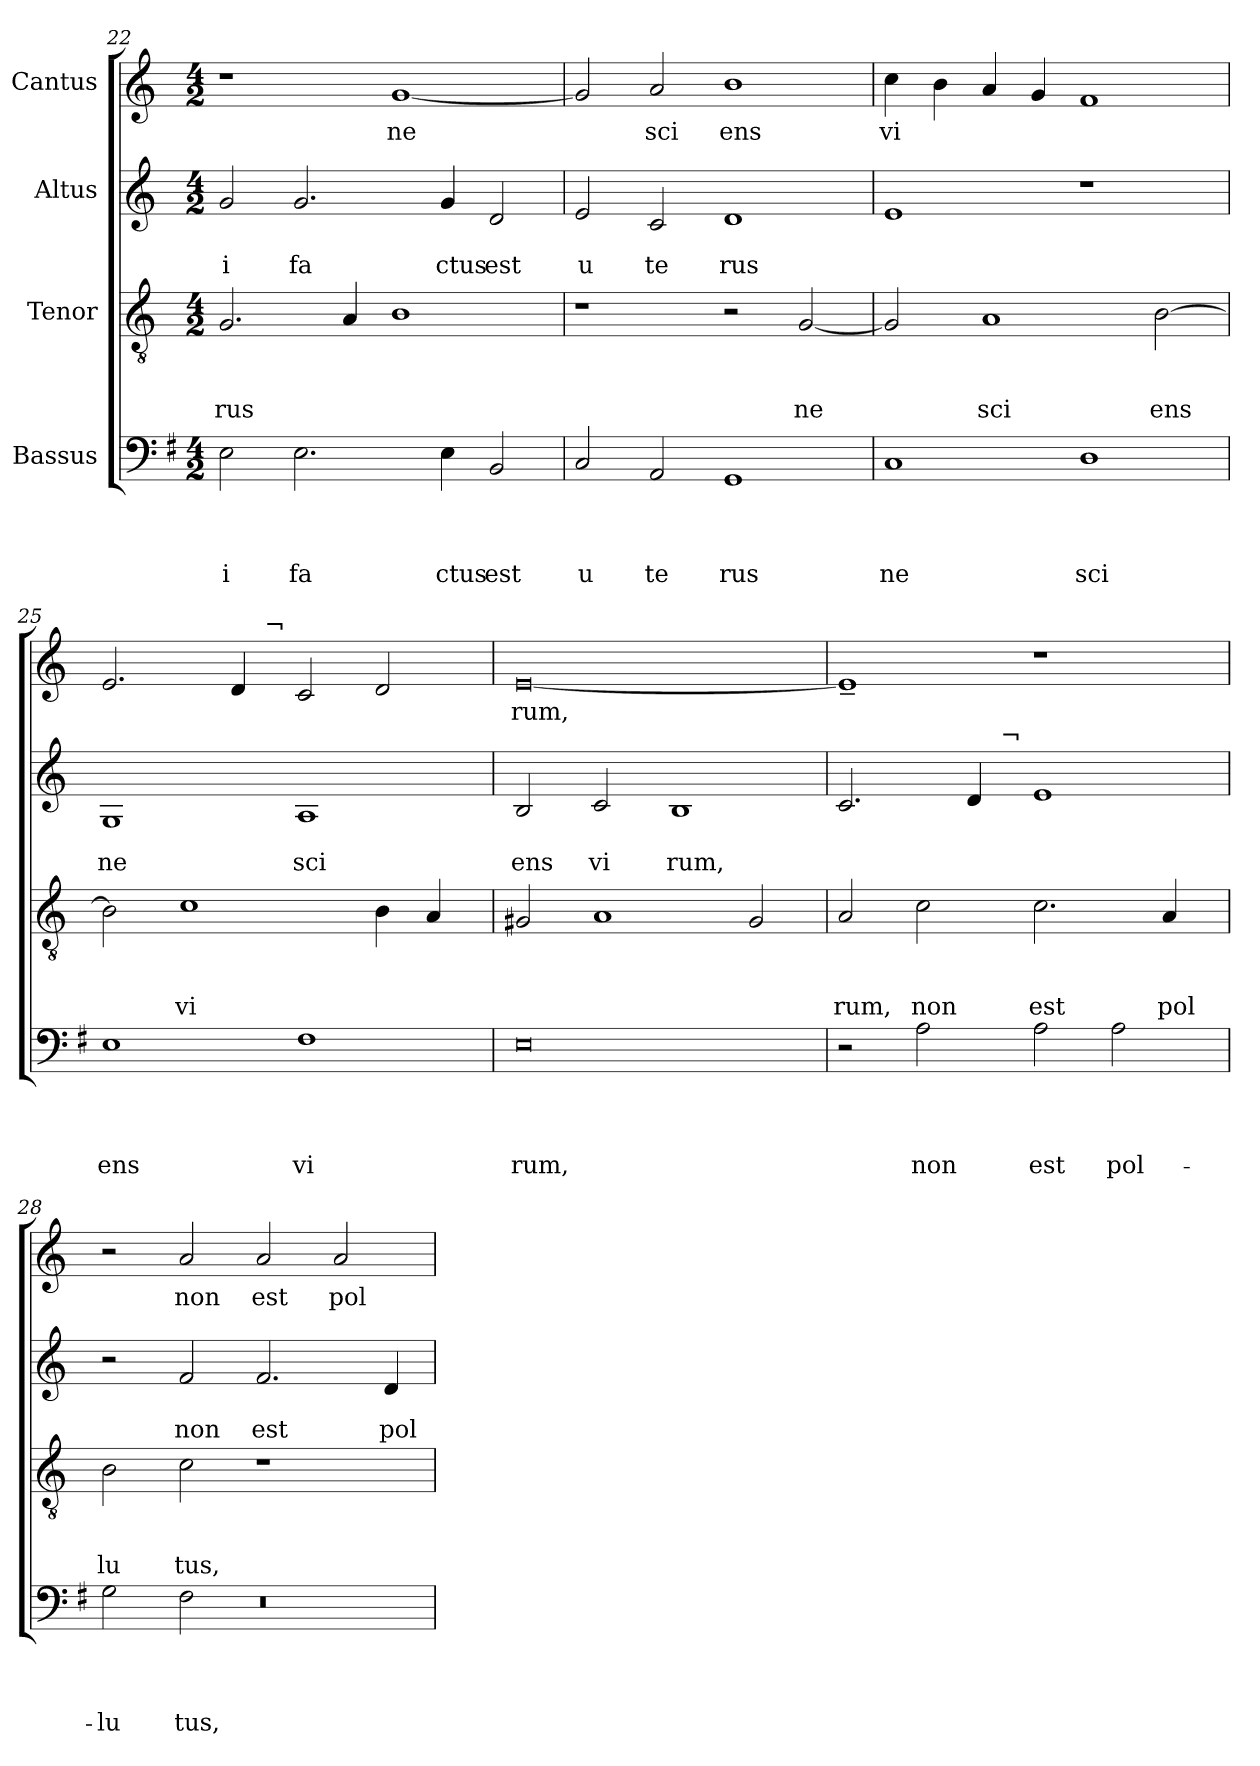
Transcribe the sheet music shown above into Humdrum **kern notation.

**kern	**text	**text	**text	**text	**kern	**text	**text	**text	**kern	**text	**text	**kern	**text
*part4	*part4	*part4	*part4	*part4	*part3	*part3	*part3	*part3	*part2	*part2	*part2	*part1	*part1
*staff4	*staff4	*staff4	*staff4	*staff4	*staff3	*staff3	*staff3	*staff3	*staff2	*staff2	*staff2	*staff1	*staff1
*I"Bassus	*	*	*	*	*I"Tenor	*	*	*	*I"Altus	*	*	*I"Cantus	*
*clefF4	*	*	*	*	*clefGv2	*	*	*	*clefG2	*	*	*clefG2	*
*ITrd-3c-5	*	*	*	*	*	*	*	*	*	*	*	*	*
*k[]	*	*	*	*	*k[]	*	*	*	*k[]	*	*	*k[]	*
*C:	*	*	*	*	*C:	*	*	*	*C:	*	*	*C:	*
*M4/2	*	*	*	*	*M4/2	*	*	*	*M4/2	*	*	*M4/2	*
=22	=22	=22	=22	=22	=22	=22	=22	=22	=22	=22	=22	=22	=22
!	!	!	!	!LO:LY:b	!	!	!	!LO:LY:b	!	!	!LO:LY:b	!	!
2A\	.	.	.	i	2.G/	.	.	rus	2g/	.	i	1r	.
!	!	!	!	!LO:LY:b	!	!	!	!	!	!	!LO:LY:b	!	!
2.A\	.	.	.	fa	.	.	.	.	2.g/	.	fa	.	.
.	.	.	.	.	4A/	.	.	.	.	.	.	.	.
!	!	!	!	!	!	!	!	!	!	!	!	!	!LO:LY:b
.	.	.	.	.	1B	.	.	.	.	.	.	[<1g	ne
!	!	!	!	!LO:LY:b	!	!	!	!	!	!	!LO:LY:b	!	!
4A\	.	.	.	ctus	.	.	.	.	4g/	.	ctus	.	.
!	!	!	!	!LO:LY:b	!	!	!	!	!	!	!LO:LY:b	!	!
2E/	.	.	.	est	.	.	.	.	2d/	.	est	.	.
=23	=23	=23	=23	=23	=23	=23	=23	=23	=23	=23	=23	=23	=23
!	!	!	!	!LO:LY:b	!	!	!	!	!	!	!LO:LY:b	!	!
2F/	.	.	.	u	1r	.	.	.	2e/	.	u	2g/]	.
!	!	!	!	!LO:LY:b	!	!	!	!	!	!	!LO:LY:b	!	!LO:LY:b
2D/	.	.	.	te	.	.	.	.	2c/	.	te	2a/	sci
!	!	!	!	!LO:LY:b	!	!	!	!	!	!	!LO:LY:b	!	!LO:LY:b
1C	.	.	.	rus	2r	.	.	.	1d	.	rus	1b	ens
!	!	!	!	!	!	!	!	!LO:LY:b	!	!	!	!	!
.	.	.	.	.	[<2G/	.	.	ne	.	.	.	.	.
=24	=24	=24	=24	=24	=24	=24	=24	=24	=24	=24	=24	=24	=24
!	!	!	!	!LO:LY:b	!	!	!	!	!	!	!	!	!LO:LY:b
1F	.	.	.	ne	2G/]	.	.	.	1e	.	.	4cc\	vi
.	.	.	.	.	.	.	.	.	.	.	.	4b\	.
!	!	!	!	!	!	!	!	!LO:LY:b	!	!	!	!	!
.	.	.	.	.	1A	.	.	sci	.	.	.	4a/	.
.	.	.	.	.	.	.	.	.	.	.	.	4g/	.
!	!	!	!	!LO:LY:b	!	!	!	!	!	!	!	!	!
1G	.	.	.	sci	.	.	.	.	1r	.	.	1f	.
!	!	!	!	!	!	!	!	!LO:LY:b	!	!	!	!	!
.	.	.	.	.	[>2B\	.	.	ens	.	.	.	.	.
=25	=25	=25	=25	=25	=25	=25	=25	=25	=25	=25	=25	=25	=25
!	!	!	!	!	!	!	!	!	!	!	!	!LO:TX:a:t=¬	!
!	!	!	!	!LO:LY:b	!	!	!	!	!	!	!LO:LY:b	!	!
*	*	*	*	*	*	*	*	*	*	*	*	*^	*
1A	.	.	.	ens	2B\]	.	.	.	1G	.	ne	2.e/	2..ryy	.
!	!	!	!	!	!	!	!	!LO:LY:b	!	!	!	!	!	!
.	.	.	.	.	1c	.	.	vi	.	.	.	.	.	.
.	.	.	.	.	.	.	.	.	.	.	.	4d/	.	.
!	!	!	!	!	!	!	!	!	!	!	!	!	!LO:TX:a:t=¬	!
.	.	.	.	.	.	.	.	.	.	.	.	.	1ryy	.
!	!	!	!	!LO:LY:b	!	!	!	!	!	!	!LO:LY:b	!	!	!
1B	.	.	.	vi	.	.	.	.	1A	.	sci	2c/	.	.
.	.	.	.	.	4B\	.	.	.	.	.	.	2d/	.	.
.	.	.	.	.	4A/	.	.	.	.	.	.	.	.	.
.	.	.	.	.	.	.	.	.	.	.	.	.	8ryy	.
=26	=26	=26	=26	=26	=26	=26	=26	=26	=26	=26	=26	=26	=26	=26
!	!	!	!	!LO:LY:b	!	!	!	!	!	!	!LO:LY:b	!	!	!LO:LY:b
*	*	*	*	*	*	*	*	*	*	*	*	*v	*v	*
0A	.	.	.	rum,	2G#X/	.	.	.	2B/	.	ens	[<0e	rum,
!	!	!	!	!	!	!	!	!	!	!	!LO:LY:b	!	!
.	.	.	.	.	1A	.	.	.	2c/	.	vi	.	.
!	!	!	!	!	!	!	!	!	!	!	!LO:LY:b	!	!
.	.	.	.	.	.	.	.	.	1B	.	rum,	.	.
.	.	.	.	.	2G#/	.	.	.	.	.	.	.	.
!!LO:PB:g=z
=27	=27	=27	=27	=27	=27	=27	=27	=27	=27	=27	=27	=27	=27
!	!	!	!	!	!	!	!	!	!LO:TX:a:t=¬	!	!	!	!
!	!	!	!	!	!	!	!	!LO:LY:b	!	!	!	!	!
*	*	*	*	*	*	*	*	*	*^	*	*	*	*
2r	.	.	.	.	2A/	.	.	rum,	2.c/	2..ryy	.	.	1e~<]	.
!	!	!	!	!LO:LY:b	!	!	!	!LO:LY:b	!	!	!	!	!	!
2d\	.	.	.	non	2c\	.	.	non	.	.	.	.	.	.
.	.	.	.	.	.	.	.	.	4d/	.	.	.	.	.
!	!	!	!	!	!	!	!	!	!	!LO:TX:a:t=¬	!	!	!	!
.	.	.	.	.	.	.	.	.	.	1ryy	.	.	.	.
!	!	!	!	!LO:LY:b	!	!	!	!LO:LY:b	!	!	!	!	!	!
2d\	.	.	.	est	2.c\	.	.	est	1e	.	.	.	1r	.
!	!	!	!	!LO:LY:b	!	!	!	!	!	!	!	!	!	!
2d\	.	.	.	pol-	.	.	.	.	.	.	.	.	.	.
!	!	!	!	!	!	!	!	!LO:LY:b	!	!	!	!	!	!
.	.	.	.	.	4A/	.	.	pol	.	.	.	.	.	.
.	.	.	.	.	.	.	.	.	.	8ryy	.	.	.	.
=28	=28	=28	=28	=28	=28	=28	=28	=28	=28	=28	=28	=28	=28	=28
*^	*	*	*	*	*	*	*	*	*	*	*	*	*	*
*	*^	*	*	*	*	*	*	*	*	*	*	*	*	*	*
!	!	!LO:N:vis=1	!	!	!	!LO:LY:b	!	!	!	!LO:LY:b	!	!	!	!	!	!
*	*	*	*	*	*	*	*	*	*	*	*v	*v	*	*	*	*
2c\	2ryy	0r	.	.	.	-lu-	2B\	.	.	lu	2r	.	.	2r	.
!	!	!	!	!	!	!LO:LY:b	!	!	!	!LO:LY:b	!	!	!LO:LY:b	!	!LO:LY:b
2ryy	2B\	.	.	.	.	-tus,	2c\	.	.	tus,	2f/	.	non	2a/	non
!	!	!	!	!	!	!	!	!	!	!	!	!	!LO:LY:b	!	!LO:LY:b
1ryy	1ryy	.	.	.	.	.	1r	.	.	.	2.f/	.	est	2a/	est
!	!	!	!	!	!	!	!	!	!	!	!	!	!	!	!LO:LY:b
.	.	.	.	.	.	.	.	.	.	.	.	.	.	2a/	pol-
!	!	!	!	!	!	!	!	!	!	!	!	!	!LO:LY:b	!	!
.	.	.	.	.	.	.	.	.	.	.	4d/	.	pol-	.	.
*v	*v	*v	*	*	*	*	*	*	*	*	*	*	*	*	*
=	=	=	=	=	=	=	=	=	=	=	=	=	=
*-	*-	*-	*-	*-	*-	*-	*-	*-	*-	*-	*-	*-	*-
